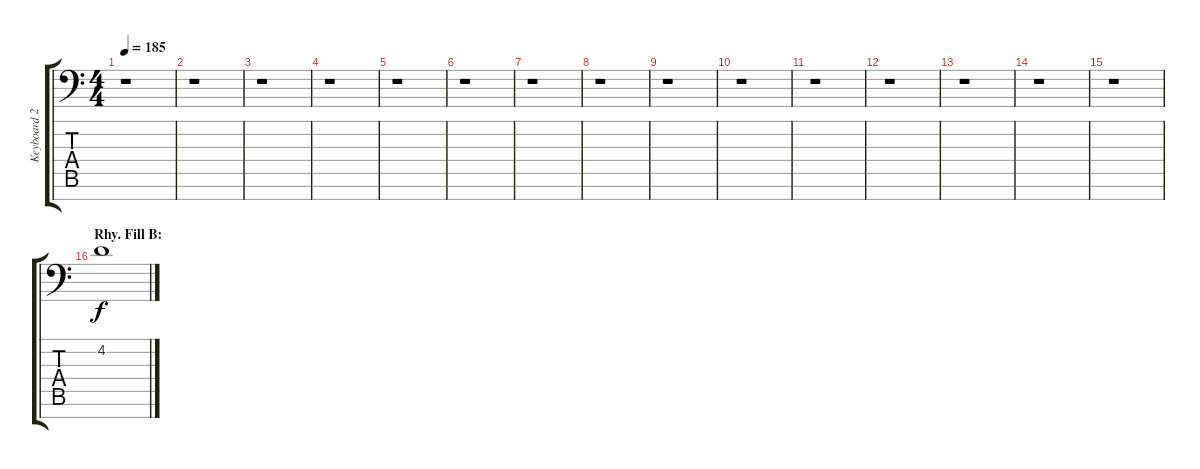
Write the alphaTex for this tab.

\track ("Keyboard 2" "Keyboard 2") {instrument stringensemble1}
\staff {score tabs}
\tuning (Eb4 Bb3 Gb3 Db3 Ab2 Eb2 Bb1) {hide}
\ts (4 4)
\tempo 185
\clef f4
\ks c
r.1{dy f} |
r.1 |
r.1 |
r.1 |
r.1 |
r.1 |
r.1 |
r.1 |
r.1 |
r.1 |
r.1 |
r.1 |
r.1 |
r.1 |
r.1 |
\section ("" "Rhy. Fill B:")
4.2.1{volume 10 instrument stringensemble1}
